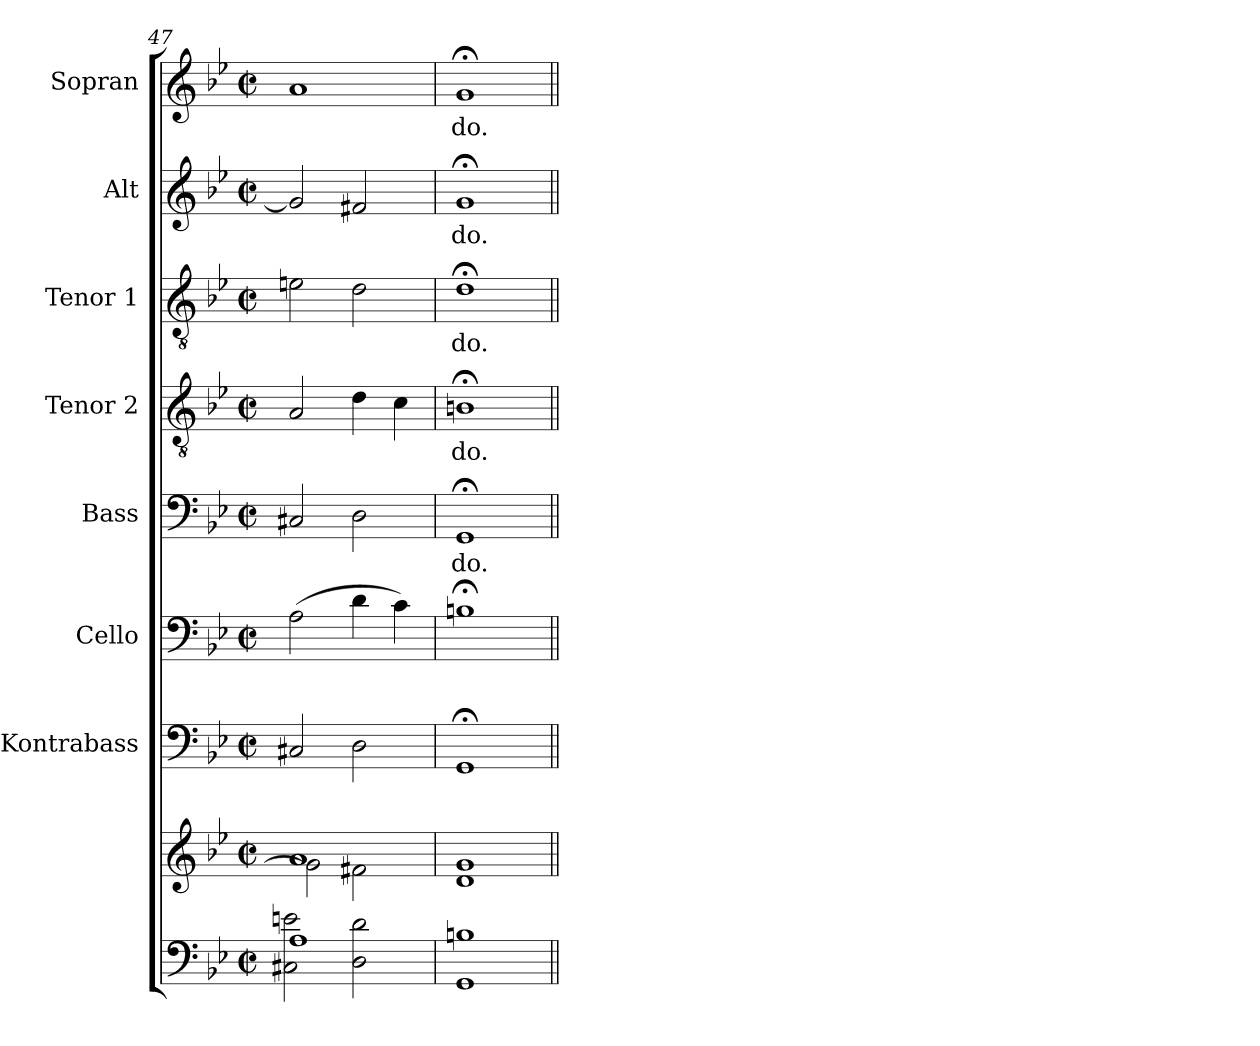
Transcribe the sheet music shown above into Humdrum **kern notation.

**kern	**kern	**kern	**kern	**kern	**text	**kern	**text	**kern	**text	**kern	**text	**kern	**text
*part8	*part8	*part7	*part6	*part5	*part5	*part4	*part4	*part3	*part3	*part2	*part2	*part1	*part1
*staff9	*staff8	*staff7	*staff6	*staff5	*staff5	*staff4	*staff4	*staff3	*staff3	*staff2	*staff2	*staff1	*staff1
*	*	*I"Kontrabass	*I"Cello	*I"Bass	*	*I"Tenor 2	*	*I"Tenor 1	*	*I"Alt	*	*I"Sopran	*
*	*	*I'Kb.	*	*I'B.	*	*I'T. 2	*	*I'T. 1	*	*I'A.	*	*I'S.	*
*clefF4	*clefG2	*clefF4	*clefF4	*clefF4	*	*clefGv2	*	*clefGv2	*	*clefG2	*	*clefG2	*
*	*	*ITrd7c12	*	*	*	*	*	*	*	*	*	*	*
*k[b-e-]	*k[b-e-]	*k[b-e-]	*k[b-e-]	*k[b-e-]	*	*k[b-e-]	*	*k[b-e-]	*	*k[b-e-]	*	*k[b-e-]	*
*B-:	*B-:	*B-:	*B-:	*B-:	*	*B-:	*	*B-:	*	*B-:	*	*B-:	*
*M2/2	*M2/2	*M2/2	*M2/2	*M2/2	*	*M2/2	*	*M2/2	*	*M2/2	*	*M2/2	*
*met(c|)	*met(c|)	*met(c|)	*met(c|)	*met(c|)	*	*met(c|)	*	*met(c|)	*	*met(c|)	*	*met(c|)	*
=47	=47	=47	=47	=47	=47	=47	=47	=47	=47	=47	=47	=47	=47
*^	*^	*	*	*	*	*	*	*	*	*	*	*	*
1A	2C#X\ 2en\	1a	2g\]	2CC#X/	(>2A\	2C#X/	.	2A/	.	2en\	.	2g/]	.	1a	.
.	2D\ 2d\	.	2f#X\	2DD\	4d\	2D\	.	4d\	.	2d\	.	2f#X/	.	.	.
.	.	.	.	.	4c\)	.	.	4c\	.	.	.	.	.	.	.
=48	=48	=48	=48	=48	=48	=48	=48	=48	=48	=48	=48	=48	=48	=48	=48
!	!	!	!	!	!	!	!LO:LY:b	!	!LO:LY:b	!	!LO:LY:b	!	!LO:LY:b	!	!LO:LY:b
1Bn	1GG	1g	1d	1GGG;<	1Bn;<	1GG;<	-do.	1Bn;<	-do.	1d;<	-do.	1g;<	-do.	1g;<	-do.
*v	*v	*	*	*	*	*	*	*	*	*	*	*	*	*	*
*	*v	*v	*	*	*	*	*	*	*	*	*	*	*	*
=||	=||	=||	=||	=||	=||	=||	=||	=||	=||	=||	=||	=||	=||
*-	*-	*-	*-	*-	*-	*-	*-	*-	*-	*-	*-	*-	*-
